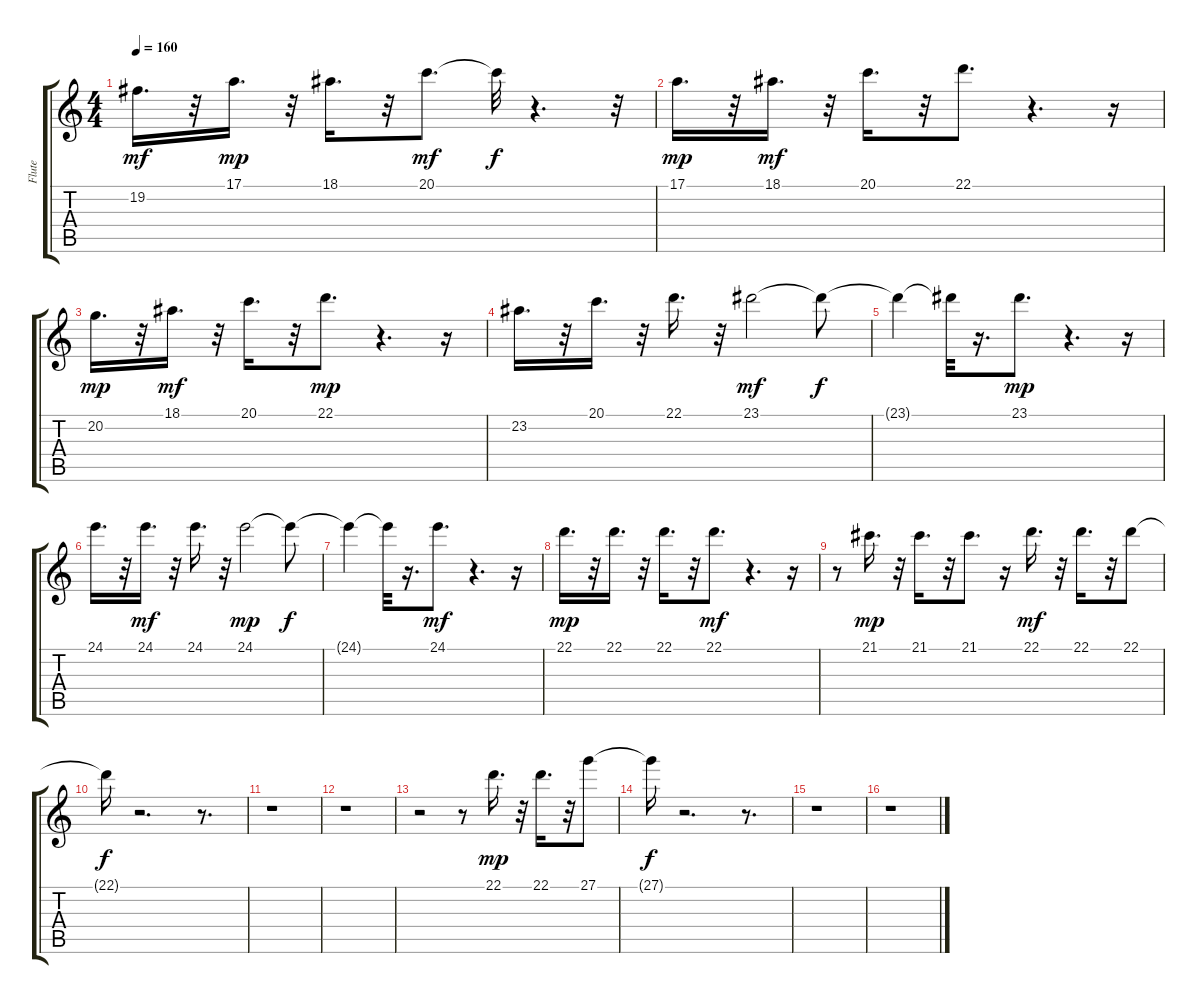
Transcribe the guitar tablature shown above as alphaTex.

\track ("Flute" "Flute") {instrument flute}
\staff {score tabs}
\tuning (E4 B3 G3 D3 A2 E2) {hide}
\ts (4 4)
\tempo 160
\clef g2
\ks c
19.2.16{d dy mf} r.32 17.1.16{d dy mp} r.32 18.1.16{d} r.32 20.1.8{d dy mf} 20.1{t}.32{dy f} r.4{d} r.32 |
17.1.16{d dy mp} r.32 18.1.16{d dy mf} r.32 20.1.16{d} r.32 22.1.8{d} r.4{d} r.16 |
20.2.16{d dy mp} r.32 18.1.16{d dy mf} r.32 20.1.16{d} r.32 22.1.8{d dy mp} r.4{d} r.16 |
23.2.16{d} r.32 20.1.16{d} r.32 22.1.16{d} r.32 23.1.2{dy mf} 23.1{t}.8{dy f} |
23.1{t}.4 23.1{t}.32 r.16{d} 23.1.8{d dy mp} r.4{d} r.16 |
24.1.16{d} r.32 24.1.16{d dy mf} r.32 24.1.16{d} r.32 24.1.2{dy mp} 24.1{t}.8{dy f} |
24.1{t}.4 24.1{t}.32 r.16{d} 24.1.8{d dy mf} r.4{d} r.16 |
22.1.16{d dy mp} r.32 22.1.16{d} r.32 22.1.16{d} r.32 22.1.8{d dy mf} r.4{d} r.16 |
r.8 21.1.16{d dy mp} r.32 21.1.16{d} r.32 21.1.8{d} r.16 22.1.16{d dy mf} r.32 22.1.16{d} r.32 22.1.8 |
22.1{t}.16{dy f} r.2{d} r.8{d} |
r.1 |
r.1 |
r.2 r.8 22.1.16{d dy mp} r.32 22.1.16{d} r.32 27.1.8 |
27.1{t}.16{dy f} r.2{d} r.8{d} |
r.1 |
r.1
